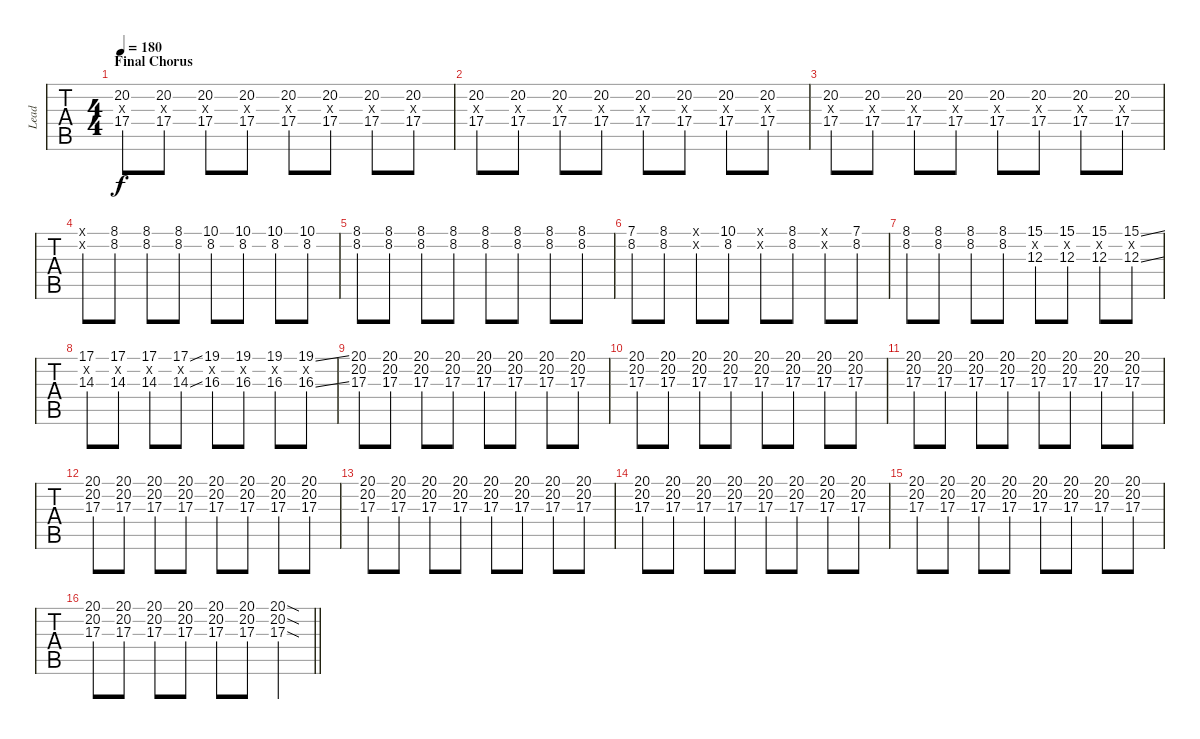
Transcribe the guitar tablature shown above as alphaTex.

\track ("Lead" "Lead") {instrument overdrivenguitar}
\staff {tabs}
\tuning (E4 B3 G3 D3 A2 E2) {hide}
\ts (4 4)
\section ("" "Final Chorus")
\tempo 180
\clef g2
\ks c
(20.2 19.3{x} 17.4).8{dy f} (20.2 19.3{x} 17.4).8 (20.2 19.3{x} 17.4).8 (20.2 19.3{x} 17.4).8 (20.2 19.3{x} 17.4).8 (20.2 19.3{x} 17.4).8 (20.2 19.3{x} 17.4).8 (20.2 19.3{x} 17.4).8 |
(20.2 19.3{x} 17.4).8 (20.2 19.3{x} 17.4).8 (20.2 19.3{x} 17.4).8 (20.2 19.3{x} 17.4).8 (20.2 19.3{x} 17.4).8 (20.2 19.3{x} 17.4).8 (20.2 19.3{x} 17.4).8 (20.2 19.3{x} 17.4).8 |
(20.2 19.3{x} 17.4).8 (20.2 19.3{x} 17.4).8 (20.2 19.3{x} 17.4).8 (20.2 19.3{x} 17.4).8 (20.2 19.3{x} 17.4).8 (20.2 19.3{x} 17.4).8 (20.2 19.3{x} 17.4).8 (20.2 19.3{x} 17.4).8 |
(8.1{x} 8.2{x}).8 (8.1 8.2).8 (8.1 8.2).8 (8.1 8.2).8 (10.1 8.2).8 (10.1 8.2).8 (10.1 8.2).8 (10.1 8.2).8 |
(8.1 8.2).8 (8.1 8.2).8 (8.1 8.2).8 (8.1 8.2).8 (8.1 8.2).8 (8.1 8.2).8 (8.1 8.2).8 (8.1 8.2).8 |
(7.1 8.2).8 (8.1 8.2).8 (8.1{x} 8.2{x}).8 (10.1 8.2).8 (8.1{x} 8.2{x}).8 (8.1 8.2).8 (8.1{x} 8.2{x}).8 (7.1 8.2).8 |
(8.1 8.2).8 (8.1 8.2).8 (8.1 8.2).8 (8.1 8.2).8 (15.1 15.2{x} 12.3).8 (15.1 15.2{x} 12.3).8 (15.1 15.2{x} 12.3).8 (15.1{ss} 15.2{x} 12.3{ss}).8 |
(17.1 17.2{x} 14.3).8 (17.1 17.2{x} 14.3).8 (17.1 17.2{x} 14.3).8 (17.1{ss} 17.2{x} 14.3{ss}).8 (19.1 19.2{x} 16.3).8 (19.1 19.2{x} 16.3).8 (19.1 19.2{x} 16.3).8 (19.1{ss} 19.2{x} 16.3{ss}).8 |
(20.1 20.2 17.3).8 (20.1 20.2 17.3).8 (20.1 20.2 17.3).8 (20.1 20.2 17.3).8 (20.1 20.2 17.3).8 (20.1 20.2 17.3).8 (20.1 20.2 17.3).8 (20.1 20.2 17.3).8 |
(20.1 20.2 17.3).8 (20.1 20.2 17.3).8 (20.1 20.2 17.3).8 (20.1 20.2 17.3).8 (20.1 20.2 17.3).8 (20.1 20.2 17.3).8 (20.1 20.2 17.3).8 (20.1 20.2 17.3).8 |
(20.1 20.2 17.3).8 (20.1 20.2 17.3).8 (20.1 20.2 17.3).8 (20.1 20.2 17.3).8 (20.1 20.2 17.3).8 (20.1 20.2 17.3).8 (20.1 20.2 17.3).8 (20.1 20.2 17.3).8 |
(20.1 20.2 17.3).8 (20.1 20.2 17.3).8 (20.1 20.2 17.3).8 (20.1 20.2 17.3).8 (20.1 20.2 17.3).8 (20.1 20.2 17.3).8 (20.1 20.2 17.3).8 (20.1 20.2 17.3).8 |
(20.1 20.2 17.3).8 (20.1 20.2 17.3).8 (20.1 20.2 17.3).8 (20.1 20.2 17.3).8 (20.1 20.2 17.3).8 (20.1 20.2 17.3).8 (20.1 20.2 17.3).8 (20.1 20.2 17.3).8 |
(20.1 20.2 17.3).8 (20.1 20.2 17.3).8 (20.1 20.2 17.3).8 (20.1 20.2 17.3).8 (20.1 20.2 17.3).8 (20.1 20.2 17.3).8 (20.1 20.2 17.3).8 (20.1 20.2 17.3).8 |
(20.1 20.2 17.3).8 (20.1 20.2 17.3).8 (20.1 20.2 17.3).8 (20.1 20.2 17.3).8 (20.1 20.2 17.3).8 (20.1 20.2 17.3).8 (20.1 20.2 17.3).8 (20.1 20.2 17.3).8 |
\barLineRight lightlight
(20.1 20.2 17.3).8 (20.1 20.2 17.3).8 (20.1 20.2 17.3).8 (20.1 20.2 17.3).8 (20.1 20.2 17.3).8 (20.1 20.2 17.3).8 (20.1{sod} 20.2{sod} 17.3{sod}).4
